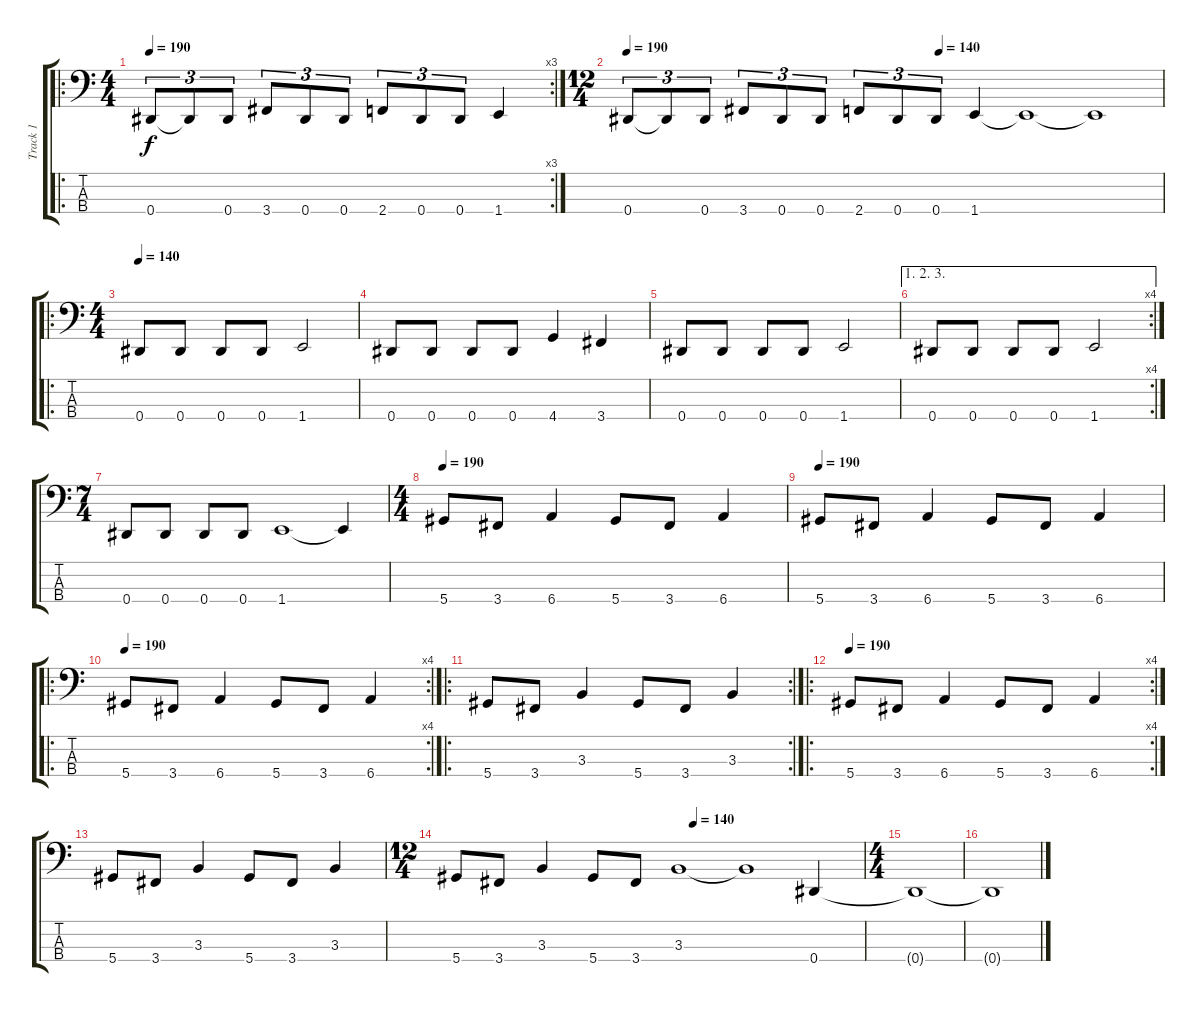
\track ("Track 1" "Track 1") {instrument electricbassfinger}
\staff {score tabs}
\tuning (Gb2 Db2 Ab1 Eb1) {hide}
\ro
\rc 3
\ts (4 4)
\tempo 190
\clef f4
\ks c
0.4.8{tu (3 2) dy f} 0.4{t}.8{tu (3 2)} 0.4.8{tu (3 2)} 3.4.8{tu (3 2)} 0.4.8{tu (3 2)} 0.4.8{tu (3 2)} 2.4.8{tu (3 2)} 0.4.8{tu (3 2)} 0.4.8{tu (3 2)} 1.4.4 |
\ts (12 4)
\tempo 190
\tempo (140 0.5833333333333334)
0.4.8{tu (3 2)} 0.4{t}.8{tu (3 2)} 0.4.8{tu (3 2)} 3.4.8{tu (3 2)} 0.4.8{tu (3 2)} 0.4.8{tu (3 2)} 2.4.8{tu (3 2)} 0.4.8{tu (3 2)} 0.4.8{tu (3 2)} 1.4.4 1.4{t}.1 1.4{t}.1 |
\ro
\ts (4 4)
\tempo 140
0.4.8{volume 14} 0.4.8 0.4.8 0.4.8 1.4.2 |
0.4.8 0.4.8 0.4.8 0.4.8 4.4.4 3.4.4 |
0.4.8 0.4.8 0.4.8 0.4.8 1.4.2 |
\ae (1 2 3)
\rc 4
0.4.8 0.4.8 0.4.8 0.4.8 1.4.2 |
\ts (7 4)
0.4.8 0.4.8 0.4.8 0.4.8 1.4.1 1.4{t}.4 |
\ts (4 4)
\tempo 190
5.4.8 3.4.8 6.4.4 5.4.8 3.4.8 6.4.4 |
\tempo 190
5.4.8 3.4.8 6.4.4 5.4.8 3.4.8 6.4.4 |
\ro
\rc 4
\tempo 190
5.4.8 3.4.8 6.4.4 5.4.8 3.4.8 6.4.4 |
\ro
\rc 2
5.4.8 3.4.8 3.3.4 5.4.8 3.4.8 3.3.4 |
\ro
\rc 4
\tempo 190
5.4.8 3.4.8 6.4.4 5.4.8 3.4.8 6.4.4 |
5.4.8 3.4.8 3.3.4 5.4.8 3.4.8 3.3.4 |
\ts (12 4)
\tempo (140 0.5833333333333334)
5.4.8 3.4.8 3.3.4 5.4.8 3.4.8 3.3.1 3.3{t}.1 0.4.4 |
\ts (4 4)
0.4{t}.1 |
0.4{t}.1
